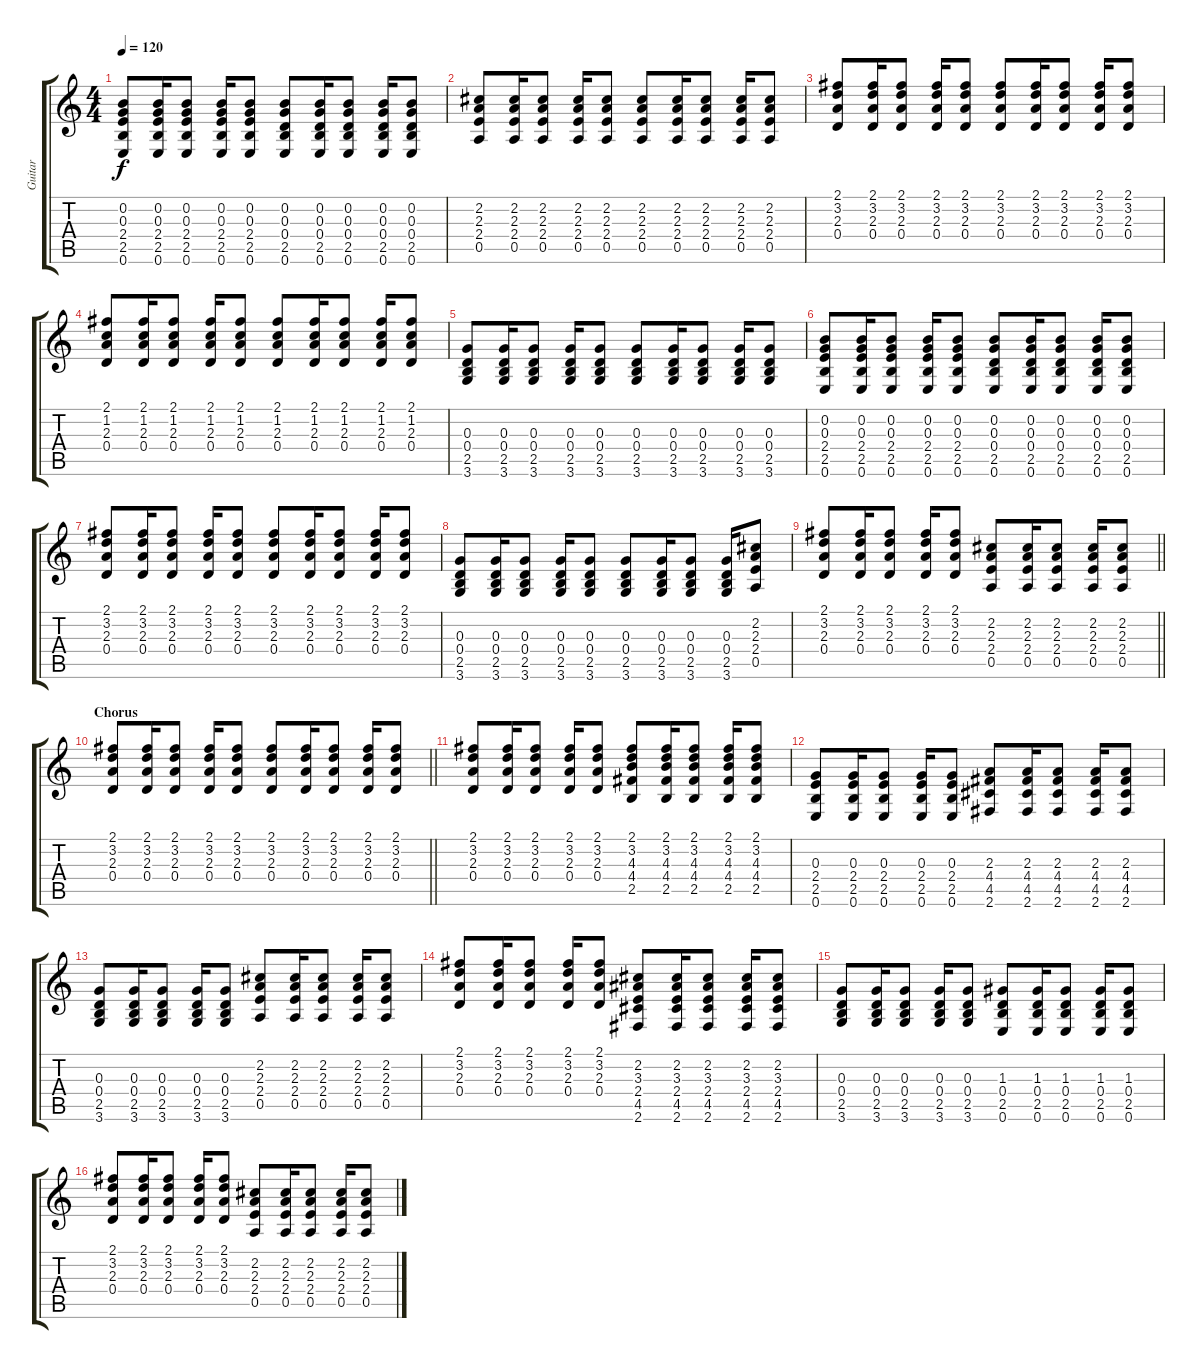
\track ("Guitar" "Guitar") {instrument acousticguitarsteel}
\staff {score tabs}
\tuning (E4 B3 G3 D3 A2 E2) {hide}
\ts (4 4)
\tempo 120
\clef g2
\ks c
(0.2 0.3 2.4 2.5 0.6).8{dy f} (0.2 0.3 2.4 2.5 0.6).16 (0.2 0.3 2.4 2.5 0.6).8 (0.2 0.3 2.4 2.5 0.6).16 (0.2 0.3 2.4 2.5 0.6).8 (0.2 0.3 0.4 2.5 0.6).8 (0.2 0.3 0.4 2.5 0.6).16 (0.2 0.3 0.4 2.5 0.6).8 (0.2 0.3 0.4 2.5 0.6).16 (0.2 0.3 0.4 2.5 0.6).8 |
(2.2 2.3 2.4 0.5).8 (2.2 2.3 2.4 0.5).16 (2.2 2.3 2.4 0.5).8 (2.2 2.3 2.4 0.5).16 (2.2 2.3 2.4 0.5).8 (2.2 2.3 2.4 0.5).8 (2.2 2.3 2.4 0.5).16 (2.2 2.3 2.4 0.5).8 (2.2 2.3 2.4 0.5).16 (2.2 2.3 2.4 0.5).8 |
(2.1 3.2 2.3 0.4).8 (2.1 3.2 2.3 0.4).16 (2.1 3.2 2.3 0.4).8 (2.1 3.2 2.3 0.4).16 (2.1 3.2 2.3 0.4).8 (2.1 3.2 2.3 0.4).8 (2.1 3.2 2.3 0.4).16 (2.1 3.2 2.3 0.4).8 (2.1 3.2 2.3 0.4).16 (2.1 3.2 2.3 0.4).8 |
(2.1 1.2 2.3 0.4).8 (2.1 1.2 2.3 0.4).16 (2.1 1.2 2.3 0.4).8 (2.1 1.2 2.3 0.4).16 (2.1 1.2 2.3 0.4).8 (2.1 1.2 2.3 0.4).8 (2.1 1.2 2.3 0.4).16 (2.1 1.2 2.3 0.4).8 (2.1 1.2 2.3 0.4).16 (2.1 1.2 2.3 0.4).8 |
(0.3 0.4 2.5 3.6).8 (0.3 0.4 2.5 3.6).16 (0.3 0.4 2.5 3.6).8 (0.3 0.4 2.5 3.6).16 (0.3 0.4 2.5 3.6).8 (0.3 0.4 2.5 3.6).8 (0.3 0.4 2.5 3.6).16 (0.3 0.4 2.5 3.6).8 (0.3 0.4 2.5 3.6).16 (0.3 0.4 2.5 3.6).8 |
(0.2 0.3 2.4 2.5 0.6).8 (0.2 0.3 2.4 2.5 0.6).16 (0.2 0.3 2.4 2.5 0.6).8 (0.2 0.3 2.4 2.5 0.6).16 (0.2 0.3 2.4 2.5 0.6).8 (0.2 0.3 0.4 2.5 0.6).8 (0.2 0.3 0.4 2.5 0.6).16 (0.2 0.3 0.4 2.5 0.6).8 (0.2 0.3 0.4 2.5 0.6).16 (0.2 0.3 0.4 2.5 0.6).8 |
(2.1 3.2 2.3 0.4).8 (2.1 3.2 2.3 0.4).16 (2.1 3.2 2.3 0.4).8 (2.1 3.2 2.3 0.4).16 (2.1 3.2 2.3 0.4).8 (2.1 3.2 2.3 0.4).8 (2.1 3.2 2.3 0.4).16 (2.1 3.2 2.3 0.4).8 (2.1 3.2 2.3 0.4).16 (2.1 3.2 2.3 0.4).8 |
(0.3 0.4 2.5 3.6).8 (0.3 0.4 2.5 3.6).16 (0.3 0.4 2.5 3.6).8 (0.3 0.4 2.5 3.6).16 (0.3 0.4 2.5 3.6).8 (0.3 0.4 2.5 3.6).8 (0.3 0.4 2.5 3.6).16 (0.3 0.4 2.5 3.6).8 (0.3 0.4 2.5 3.6).16 (2.2 2.3 2.4 0.5).8 |
\barLineRight lightlight
(2.1 3.2 2.3 0.4).8 (2.1 3.2 2.3 0.4).16 (2.1 3.2 2.3 0.4).8 (2.1 3.2 2.3 0.4).16 (2.1 3.2 2.3 0.4).8 (2.2 2.3 2.4 0.5).8 (2.2 2.3 2.4 0.5).16 (2.2 2.3 2.4 0.5).8 (2.2 2.3 2.4 0.5).16 (2.2 2.3 2.4 0.5).8 |
\section ("" "Chorus")
\barLineRight lightlight
(2.1 3.2 2.3 0.4).8 (2.1 3.2 2.3 0.4).16 (2.1 3.2 2.3 0.4).8 (2.1 3.2 2.3 0.4).16 (2.1 3.2 2.3 0.4).8 (2.1 3.2 2.3 0.4).8 (2.1 3.2 2.3 0.4).16 (2.1 3.2 2.3 0.4).8 (2.1 3.2 2.3 0.4).16 (2.1 3.2 2.3 0.4).8 |
(2.1 3.2 2.3 0.4).8 (2.1 3.2 2.3 0.4).16 (2.1 3.2 2.3 0.4).8 (2.1 3.2 2.3 0.4).16 (2.1 3.2 2.3 0.4).8 (2.1 3.2 4.3 4.4 2.5).8 (2.1 3.2 4.3 4.4 2.5).16 (2.1 3.2 4.3 4.4 2.5).8 (2.1 3.2 4.3 4.4 2.5).16 (2.1 3.2 4.3 4.4 2.5).8 |
(0.3 2.4 2.5 0.6).8 (0.3 2.4 2.5 0.6).16 (0.3 2.4 2.5 0.6).8 (0.3 2.4 2.5 0.6).16 (0.3 2.4 2.5 0.6).8 (2.3 4.4 4.5 2.6).8 (2.3 4.4 4.5 2.6).16 (2.3 4.4 4.5 2.6).8 (2.3 4.4 4.5 2.6).16 (2.3 4.4 4.5 2.6).8 |
(0.3 0.4 2.5 3.6).8 (0.3 0.4 2.5 3.6).16 (0.3 0.4 2.5 3.6).8 (0.3 0.4 2.5 3.6).16 (0.3 0.4 2.5 3.6).8 (2.2 2.3 2.4 0.5).8 (2.2 2.3 2.4 0.5).16 (2.2 2.3 2.4 0.5).8 (2.2 2.3 2.4 0.5).16 (2.2 2.3 2.4 0.5).8 |
(2.1 3.2 2.3 0.4).8 (2.1 3.2 2.3 0.4).16 (2.1 3.2 2.3 0.4).8 (2.1 3.2 2.3 0.4).16 (2.1 3.2 2.3 0.4).8 (2.2 3.3 2.4 4.5 2.6).8 (2.2 3.3 2.4 4.5 2.6).16 (2.2 3.3 2.4 4.5 2.6).8 (2.2 3.3 2.4 4.5 2.6).16 (2.2 3.3 2.4 4.5 2.6).8 |
(0.3 0.4 2.5 3.6).8 (0.3 0.4 2.5 3.6).16 (0.3 0.4 2.5 3.6).8 (0.3 0.4 2.5 3.6).16 (0.3 0.4 2.5 3.6).8 (1.3 0.4 2.5 0.6).8 (1.3 0.4 2.5 0.6).16 (1.3 0.4 2.5 0.6).8 (1.3 0.4 2.5 0.6).16 (1.3 0.4 2.5 0.6).8 |
(2.1 3.2 2.3 0.4).8 (2.1 3.2 2.3 0.4).16 (2.1 3.2 2.3 0.4).8 (2.1 3.2 2.3 0.4).16 (2.1 3.2 2.3 0.4).8 (2.2 2.3 2.4 0.5).8 (2.2 2.3 2.4 0.5).16 (2.2 2.3 2.4 0.5).8 (2.2 2.3 2.4 0.5).16 (2.2 2.3 2.4 0.5).8
